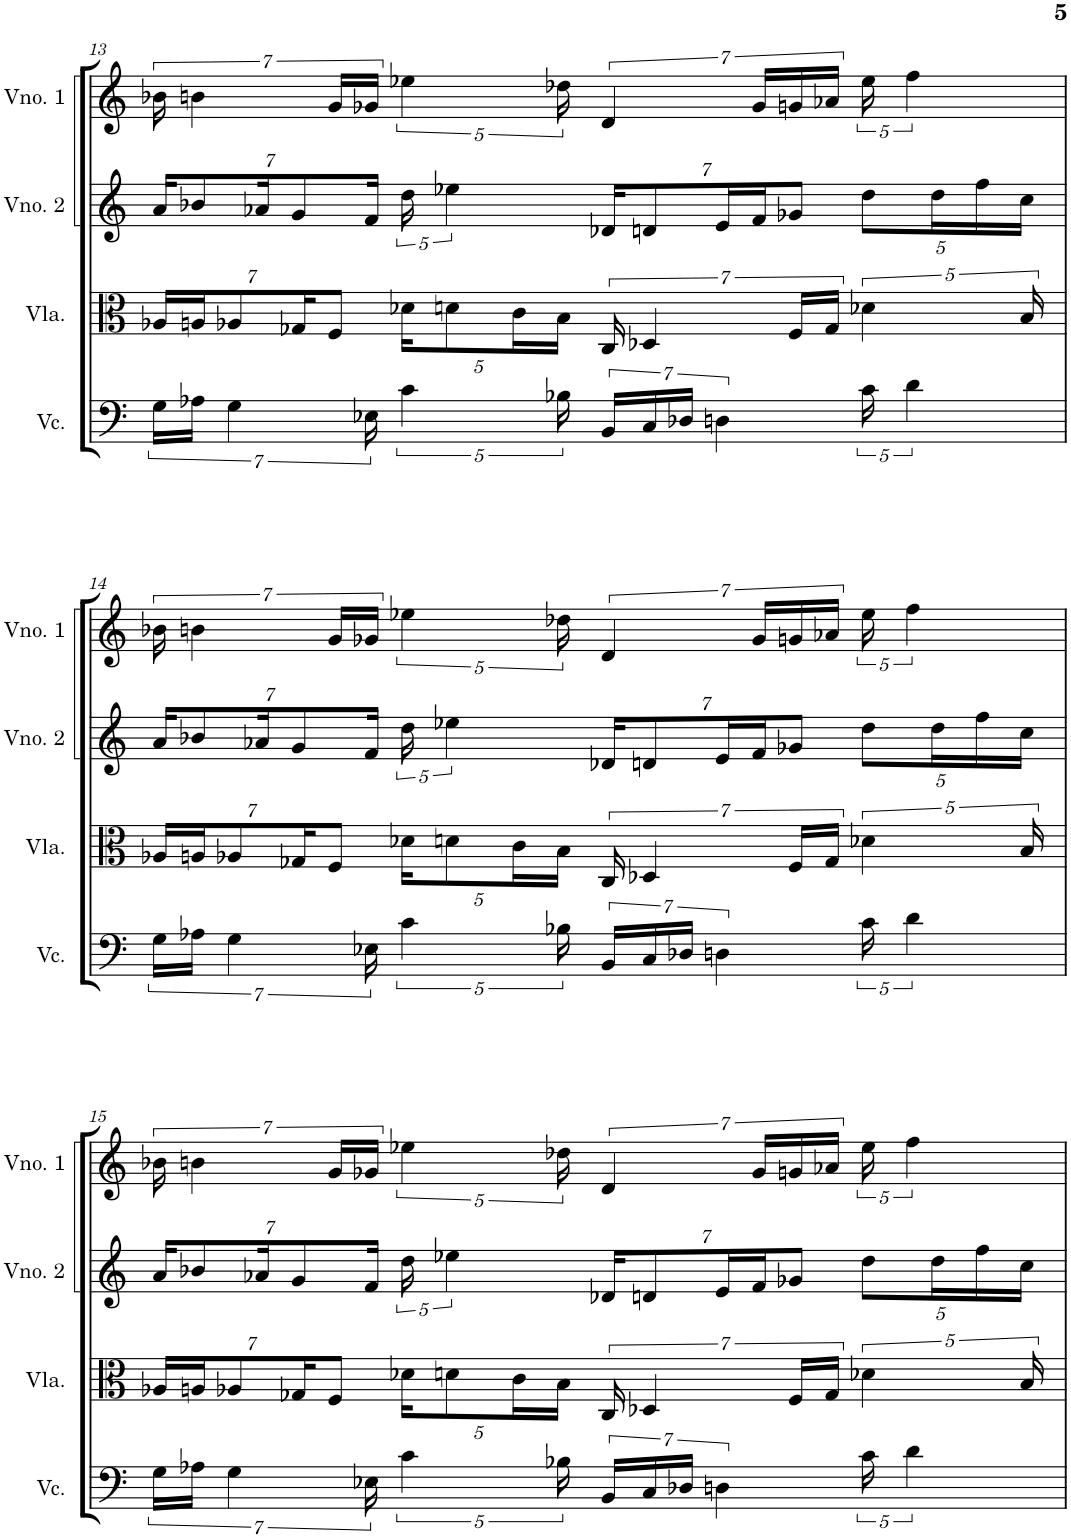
**kern	**kern	**kern	**kern
*part4	*part3	*part2	*part1
*staff4	*staff3	*staff2	*staff1
*I"Violoncelo	*I"Viola	*I"Violino 2	*I"Violino 1
*I'Vc.	*I'Vla.	*I'Vno. 2	*I'Vno. 1
!!LO:PB:g=z
*clefF4	*clefC3	*clefG2	*clefG2
*k[]	*k[]	*k[]	*k[]
*M4/4	*M4/4	*M4/4	*M4/4
*	*Xbrackettup	*Xbrackettup	*
=13	=13	=13	=13
28G\LL	28A-X/LL	28a/KL	28b-X\
28A-X\JJ	28An/J	14b-X/	7bn\
7G\	14A-X/	.	.
.	.	28a-X/K	.
.	28G-X/K	14g/	.
.	14F/J	.	28g/LL
28E-X\	.	28f/Jk	28g-X/JJ
*	*	*brackettup	*
5c\	20d-X\KL	20dd\	5ee-X\
.	10dn\	5ee-X\	.
.	20c\L	.	.
20B-X\	20B\JJ	.	20dd-X\
*	*brackettup	*Xbrackettup	*
28BB/LL	28C/	28d-X/KL	7d/
28C/	7D-X/	14dn/	.
28D-X/JJ	.	.	.
7Dn\	.	28e/L	.
.	.	28f/J	28g-/LL
.	28F/LL	14g-X/J	28gn/
.	28G-/JJ	.	28a-X/JJ
20c\	5d-X\	10dd\L	20ee-\
5d\	.	.	5ff\
.	.	20dd\L	.
.	.	20ff\	.
.	20B/	20cc\JJ	.
!!LO:LB:g=z
=14	=14	=14	=14
*	*Xbrackettup	*	*
28G\LL	28A-X/LL	28a/KL	28b-X\
28A-X\JJ	28An/J	14b-X/	7bn\
7G\	14A-X/	.	.
.	.	28a-X/K	.
.	28G-X/K	14g/	.
.	14F/J	.	28g/LL
28E-X\	.	28f/Jk	28g-X/JJ
*	*	*brackettup	*
5c\	20d-X\KL	20dd\	5ee-X\
.	10dn\	5ee-X\	.
.	20c\L	.	.
20B-X\	20B\JJ	.	20dd-X\
*	*brackettup	*Xbrackettup	*
28BB/LL	28C/	28d-X/KL	7d/
28C/	7D-X/	14dn/	.
28D-X/JJ	.	.	.
7Dn\	.	28e/L	.
.	.	28f/J	28g-/LL
.	28F/LL	14g-X/J	28gn/
.	28G-/JJ	.	28a-X/JJ
20c\	5d-X\	10dd\L	20ee-\
5d\	.	.	5ff\
.	.	20dd\L	.
.	.	20ff\	.
.	20B/	20cc\JJ	.
!!LO:LB:g=z
=15	=15	=15	=15
*	*Xbrackettup	*	*
28G\LL	28A-X/LL	28a/KL	28b-X\
28A-X\JJ	28An/J	14b-X/	7bn\
7G\	14A-X/	.	.
.	.	28a-X/K	.
.	28G-X/K	14g/	.
.	14F/J	.	28g/LL
28E-X\	.	28f/Jk	28g-X/JJ
*	*	*brackettup	*
5c\	20d-X\KL	20dd\	5ee-X\
.	10dn\	5ee-X\	.
.	20c\L	.	.
20B-X\	20B\JJ	.	20dd-X\
*	*brackettup	*Xbrackettup	*
28BB/LL	28C/	28d-X/KL	7d/
28C/	7D-X/	14dn/	.
28D-X/JJ	.	.	.
7Dn\	.	28e/L	.
.	.	28f/J	28g-/LL
.	28F/LL	14g-X/J	28gn/
.	28G-/JJ	.	28a-X/JJ
20c\	5d-X\	10dd\L	20ee-\
5d\	.	.	5ff\
.	.	20dd\L	.
.	.	20ff\	.
.	20B/	20cc\JJ	.
=	=	=	=
*-	*-	*-	*-
